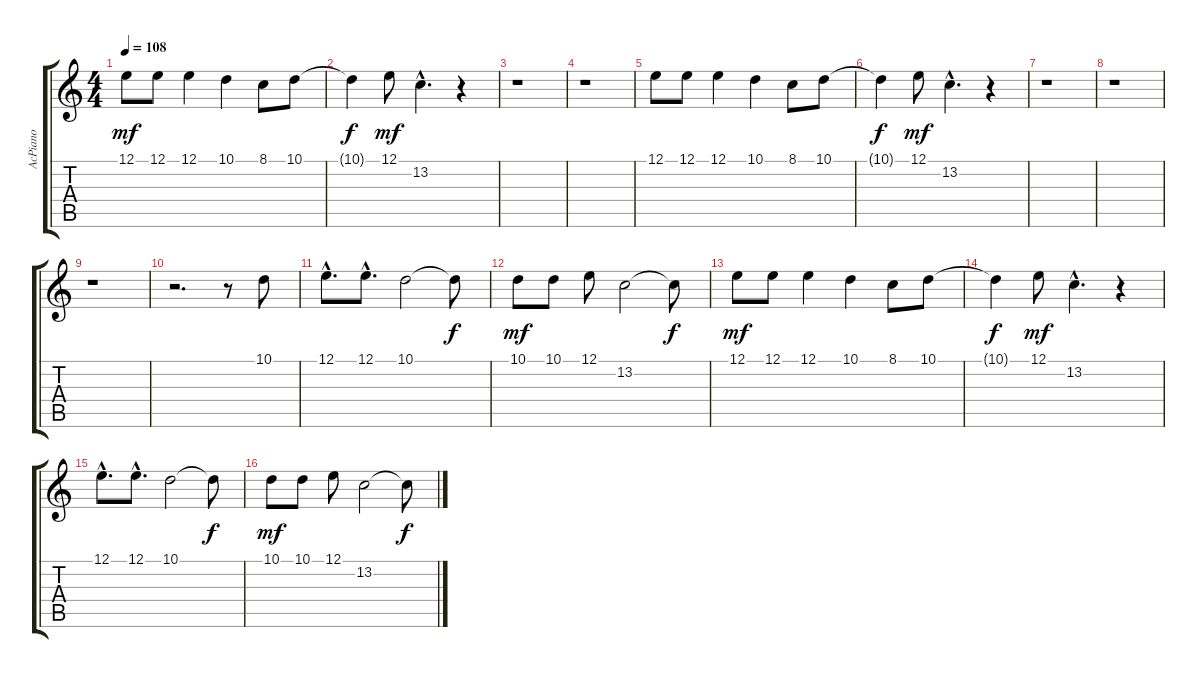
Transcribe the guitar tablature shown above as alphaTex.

\track ("AcPiano" "AcPiano") {instrument lead4chiff}
\staff {score tabs}
\tuning (E4 B3 G3 D3 A2 E2) {hide}
\ts (4 4)
\tempo 108
\clef g2
\ks c
12.1.8{dy mf} 12.1.8 12.1.4 10.1.4 8.1.8 10.1.8 |
10.1{t}.4{dy f} 12.1.8{dy mf} 13.2{hac}.4{d} r.4 |
r.1 |
r.1 |
12.1.8 12.1.8 12.1.4 10.1.4 8.1.8 10.1.8 |
10.1{t}.4{dy f} 12.1.8{dy mf} 13.2{hac}.4{d} r.4 |
r.1 |
r.1 |
r.1 |
r.2{d} r.8 10.1.8 |
12.1{hac}.8{d} 12.1{hac}.8{d} 10.1.2 10.1{t}.8{dy f} |
10.1.8{dy mf} 10.1.8 12.1.8 13.2.2 13.2{t}.8{dy f} |
12.1.8{dy mf} 12.1.8 12.1.4 10.1.4 8.1.8 10.1.8 |
10.1{t}.4{dy f} 12.1.8{dy mf} 13.2{hac}.4{d} r.4 |
12.1{hac}.8{d} 12.1{hac}.8{d} 10.1.2 10.1{t}.8{dy f} |
10.1.8{dy mf} 10.1.8 12.1.8 13.2.2 13.2{t}.8{dy f}
